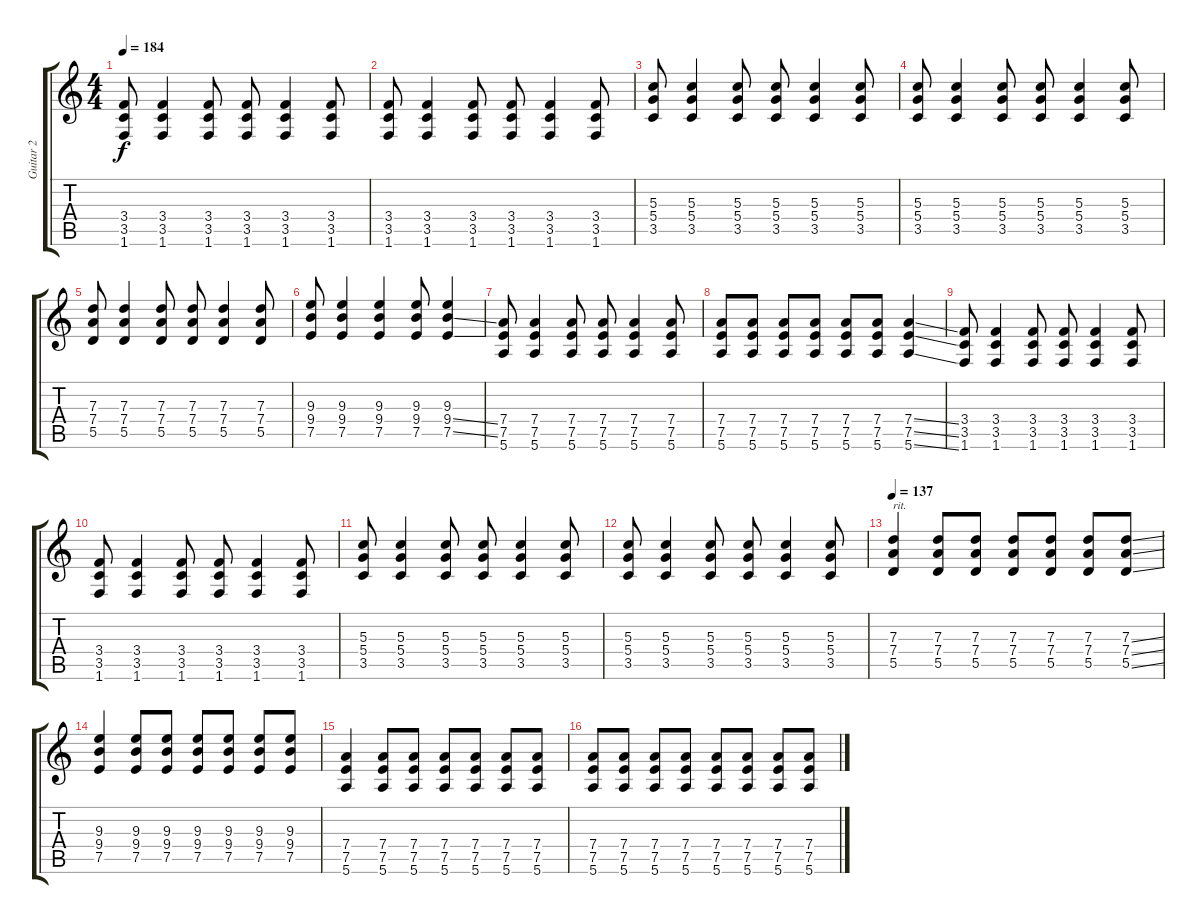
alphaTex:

\track ("Guitar 2" "Guitar 2") {instrument distortionguitar}
\staff {score tabs}
\tuning (E4 B3 G3 D3 A2 E2) {hide}
\ts (4 4)
\tempo 184
\clef g2
\ks c
(3.4 3.5 1.6).8{dy f} (3.4 3.5 1.6).4 (3.4 3.5 1.6).8 (3.4 3.5 1.6).8 (3.4 3.5 1.6).4 (3.4 3.5 1.6).8 |
(3.4 3.5 1.6).8 (3.4 3.5 1.6).4 (3.4 3.5 1.6).8 (3.4 3.5 1.6).8 (3.4 3.5 1.6).4 (3.4 3.5 1.6).8 |
(5.3 5.4 3.5).8 (5.3 5.4 3.5).4 (5.3 5.4 3.5).8 (5.3 5.4 3.5).8 (5.3 5.4 3.5).4 (5.3 5.4 3.5).8 |
(5.3 5.4 3.5).8 (5.3 5.4 3.5).4 (5.3 5.4 3.5).8 (5.3 5.4 3.5).8 (5.3 5.4 3.5).4 (5.3 5.4 3.5).8 |
(7.3 7.4 5.5).8 (7.3 7.4 5.5).4 (7.3 7.4 5.5).8 (7.3 7.4 5.5).8 (7.3 7.4 5.5).4 (7.3 7.4 5.5).8 |
(9.3 9.4 7.5).8 (9.3 9.4 7.5).4 (9.3 9.4 7.5).4 (9.3 9.4 7.5).8 (9.3 9.4{ss} 7.5{ss}).4 |
(7.4 7.5 5.6).8 (7.4 7.5 5.6).4 (7.4 7.5 5.6).8 (7.4 7.5 5.6).8 (7.4 7.5 5.6).4 (7.4 7.5 5.6).8 |
(7.4 7.5 5.6).8 (7.4 7.5 5.6).8 (7.4 7.5 5.6).8 (7.4 7.5 5.6).8 (7.4 7.5 5.6).8 (7.4 7.5 5.6).8 (7.4{ss} 7.5{ss} 5.6{ss}).4 |
(3.4 3.5 1.6).8 (3.4 3.5 1.6).4 (3.4 3.5 1.6).8 (3.4 3.5 1.6).8 (3.4 3.5 1.6).4 (3.4 3.5 1.6).8 |
(3.4 3.5 1.6).8 (3.4 3.5 1.6).4 (3.4 3.5 1.6).8 (3.4 3.5 1.6).8 (3.4 3.5 1.6).4 (3.4 3.5 1.6).8 |
(5.3 5.4 3.5).8 (5.3 5.4 3.5).4 (5.3 5.4 3.5).8 (5.3 5.4 3.5).8 (5.3 5.4 3.5).4 (5.3 5.4 3.5).8 |
(5.3 5.4 3.5).8 (5.3 5.4 3.5).4 (5.3 5.4 3.5).8 (5.3 5.4 3.5).8 (5.3 5.4 3.5).4 (5.3 5.4 3.5).8 |
\tempo 137
(7.3 7.4 5.5).4{txt "rit."} (7.3 7.4 5.5).8 (7.3 7.4 5.5).8 (7.3 7.4 5.5).8 (7.3 7.4 5.5).8 (7.3 7.4 5.5).8 (7.3{ss} 7.4{ss} 5.5{ss}).8 |
(9.3 9.4 7.5).4 (9.3 9.4 7.5).8 (9.3 9.4 7.5).8 (9.3 9.4 7.5).8 (9.3 9.4 7.5).8 (9.3 9.4 7.5).8 (9.3 9.4 7.5).8 |
(7.4 7.5 5.6).4 (7.4 7.5 5.6).8 (7.4 7.5 5.6).8 (7.4 7.5 5.6).8 (7.4 7.5 5.6).8 (7.4 7.5 5.6).8 (7.4 7.5 5.6).8 |
(7.4 7.5 5.6).8 (7.4 7.5 5.6).8 (7.4 7.5 5.6).8 (7.4 7.5 5.6).8 (7.4 7.5 5.6).8 (7.4 7.5 5.6).8 (7.4 7.5 5.6).8 (7.4{ss} 7.5{ss} 5.6{ss}).8
